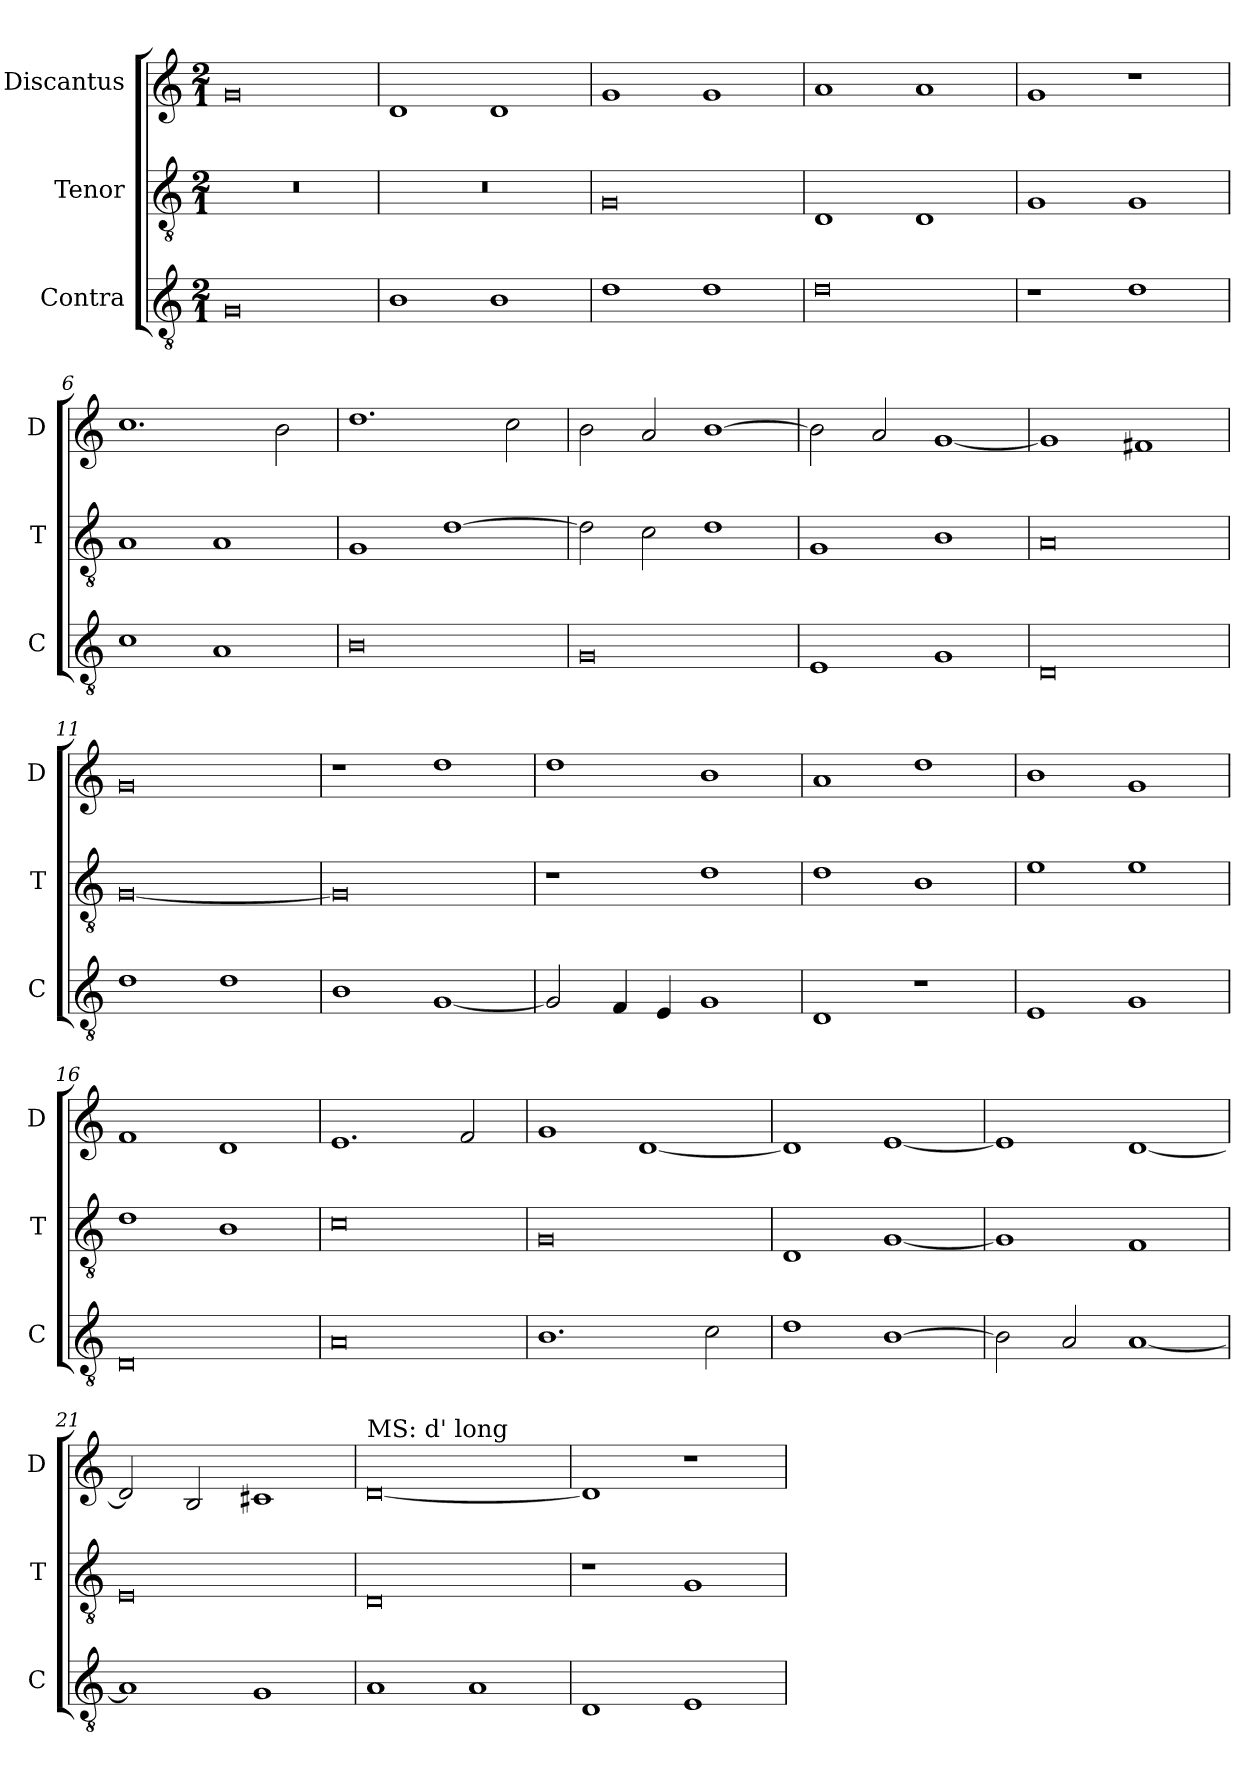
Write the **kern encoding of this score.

**kern	**kern	**kern
*part3	*part2	*part1
*staff3	*staff2	*staff1
*I"Contra	*I"Tenor	*I"Discantus
*I'C	*I'T	*I'D
*clefGv2	*clefGv2	*clefG2
*k[]	*k[]	*k[]
*M2/1	*M2/1	*M2/1
=1	=1	=1
0G	0r	0g
=2	=2	=2
1B	0r	1d
1B	.	1d
=3	=3	=3
1d	0G	1g
1d	.	1g
=4	=4	=4
0d	1D	1a
.	1D	1a
=5	=5	=5
1r	1G	1g
1d	1G	1r
=6	=6	=6
1c	1A	1.cc
1A	1A	.
.	.	2b\
=7	=7	=7
0B	1G	1.dd
.	[1d	.
.	.	2cc\
=8	=8	=8
0G	2d\]	2b\
.	2c\	2a/
.	1d	[1b
=9	=9	=9
1E	1G	2b\]
.	.	2a/
1G	1B	[1g
=10	=10	=10
0D	0A	1g]
.	.	1f#X
=11	=11	=11
1d	[0G	0g
1d	.	.
=12	=12	=12
1B	0G]	1r
[1G	.	1dd
=13	=13	=13
2G/]	1r	1dd
4F/	.	.
4E/	.	.
1G	1d	1b
=14	=14	=14
1D	1d	1a
1r	1B	1dd
=15	=15	=15
1E	1e	1b
1G	1e	1g
=16	=16	=16
0D	1d	1f
.	1B	1d
=17	=17	=17
0A	0c	1.e
.	.	2f/
=18	=18	=18
1.B	0G	1g
.	.	[1d
2c\	.	.
=19	=19	=19
1d	1D	1d]
[1B	[1G	[1e
=20	=20	=20
2B\]	1G]	1e]
2A/	.	.
[1A	1F	[1d
=21	=21	=21
1A]	0E	2d/]
.	.	2B/
1G	.	1c#X
=22	=22	=22
!	!	!LO:TX:a:t=MS&colon; d' long
1A	0D	[0d
1A	.	.
=23	=23	=23
1D	1r	1d]
1E	1G	1r
=	=	=
*-	*-	*-
